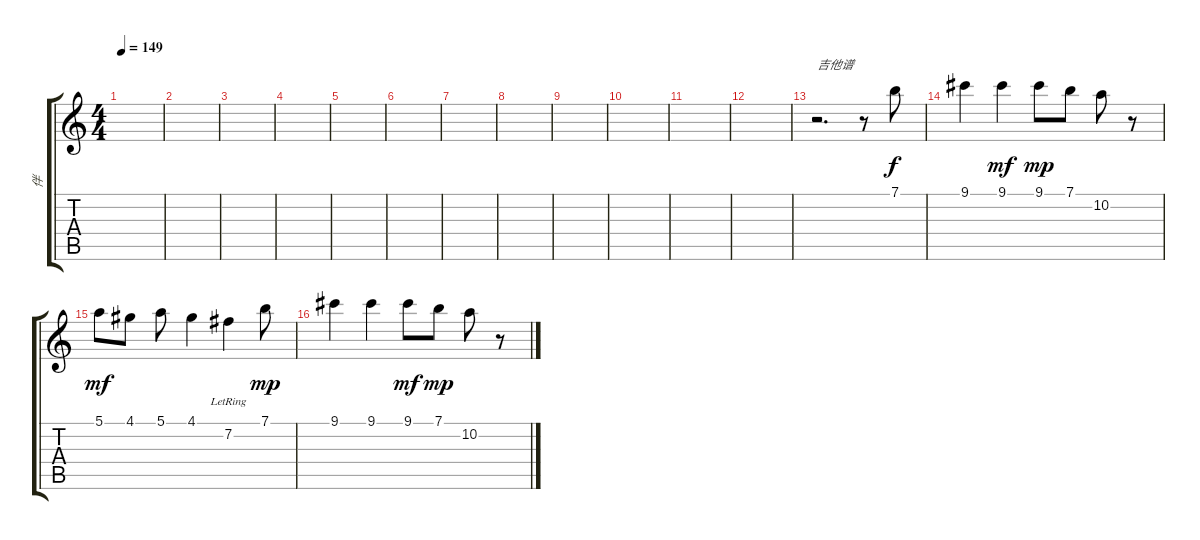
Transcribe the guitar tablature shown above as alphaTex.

\track ("伴" "伴") {instrument electricguitarjazz}
\staff {score tabs}
\tuning (E4 B3 G3 D3 A2 E2) {hide}
\ts (4 4)
\tempo 149
\clef g2
\ks c
|
|
|
|
|
|
|
|
|
|
|
|
r.2{d txt "吉他谱"} r.8 7.1.8 |
9.1.4 9.1.4{dy mf} 9.1.8{dy mp} 7.1.8 10.2.8 r.8 |
5.1.8{dy mf} 4.1.8 5.1.8 4.1.4 7.2{lr}.4 7.1.8{dy mp} |
9.1.4 9.1.4 9.1.8{dy mf} 7.1.8{dy mp} 10.2.8 r.8
